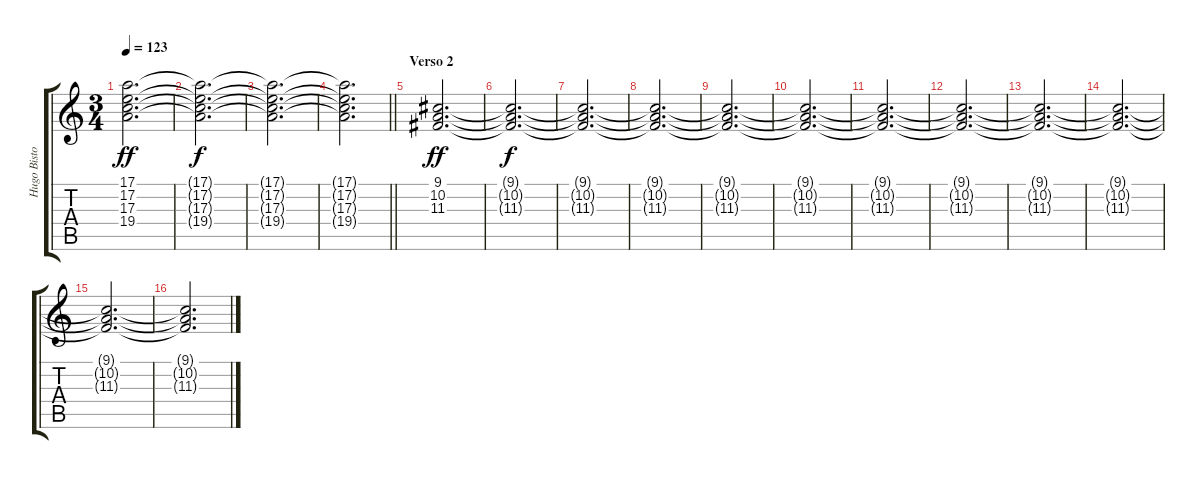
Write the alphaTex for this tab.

\track ("Hugo Bistolfi" "Hugo Bisto") {instrument stringensemble1}
\staff {score tabs}
\tuning (E4 B3 G3 D3 A2 E2) {hide}
\ts (3 4)
\tempo 123
\clef g2
\ks c
(17.1 17.2 17.3 19.4).2{d dy ff} |
(17.1{t} 17.2{t} 17.3{t} 19.4{t}).2{d dy f} |
(17.1{t} 17.2{t} 17.3{t} 19.4{t}).2{d} |
\barLineRight lightlight
(17.1{t} 17.2{t} 17.3{t} 19.4{t}).2{d} |
\section ("" "Verso 2")
(9.1 10.2 11.3).2{d dy ff} |
(9.1{t} 10.2{t} 11.3{t}).2{d dy f} |
(9.1{t} 10.2{t} 11.3{t}).2{d} |
(9.1{t} 10.2{t} 11.3{t}).2{d} |
(9.1{t} 10.2{t} 11.3{t}).2{d} |
(9.1{t} 10.2{t} 11.3{t}).2{d} |
(9.1{t} 10.2{t} 11.3{t}).2{d} |
(9.1{t} 10.2{t} 11.3{t}).2{d} |
(9.1{t} 10.2{t} 11.3{t}).2{d} |
(9.1{t} 10.2{t} 11.3{t}).2{d} |
(9.1{t} 10.2{t} 11.3{t}).2{d} |
(9.1{t} 10.2{t} 11.3{t}).2{d}
